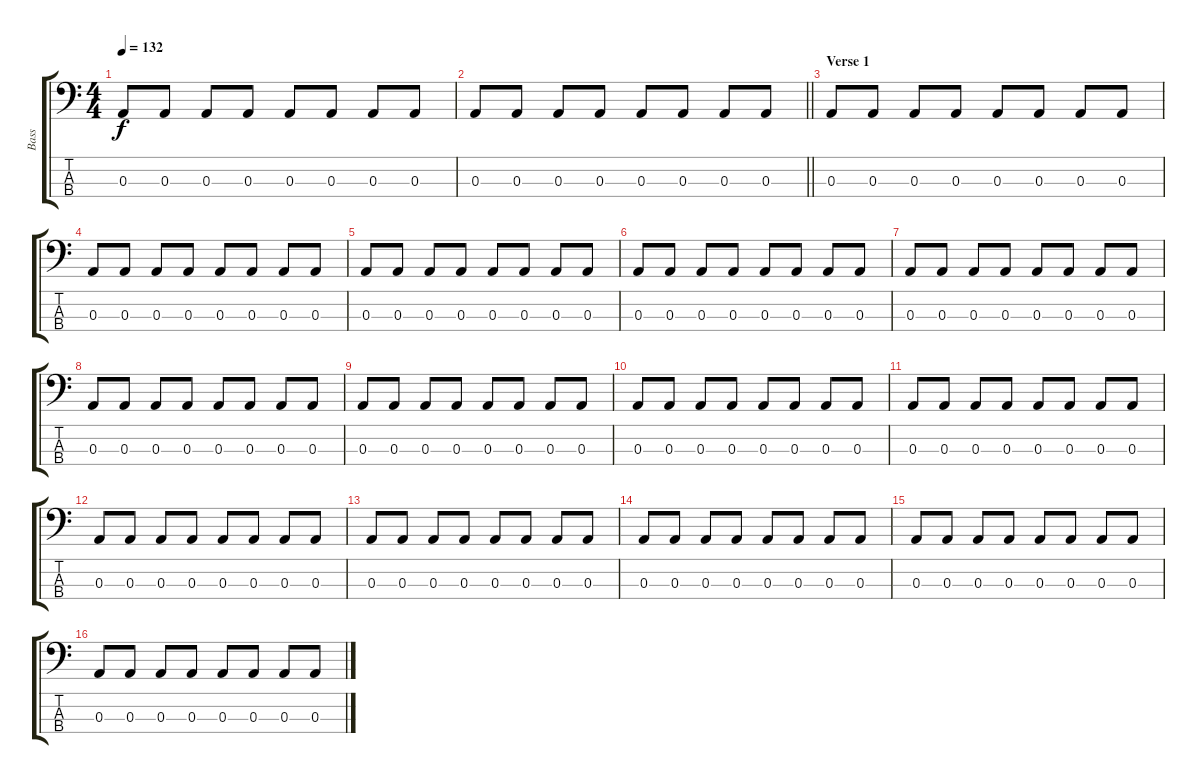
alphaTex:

\track ("Bass" "Bass") {instrument electricbasspick}
\staff {score tabs}
\tuning (G2 D2 A1 E1) {hide}
\ts (4 4)
\tempo 132
\clef f4
\ks c
0.3.8{dy f} 0.3.8 0.3.8 0.3.8 0.3.8 0.3.8 0.3.8 0.3.8 |
\barLineRight lightlight
0.3.8 0.3.8 0.3.8 0.3.8 0.3.8 0.3.8 0.3.8 0.3.8 |
\section ("" "Verse 1")
0.3.8 0.3.8 0.3.8 0.3.8 0.3.8 0.3.8 0.3.8 0.3.8 |
0.3.8 0.3.8 0.3.8 0.3.8 0.3.8 0.3.8 0.3.8 0.3.8 |
0.3.8 0.3.8 0.3.8 0.3.8 0.3.8 0.3.8 0.3.8 0.3.8 |
0.3.8 0.3.8 0.3.8 0.3.8 0.3.8 0.3.8 0.3.8 0.3.8 |
0.3.8 0.3.8 0.3.8 0.3.8 0.3.8 0.3.8 0.3.8 0.3.8 |
0.3.8 0.3.8 0.3.8 0.3.8 0.3.8 0.3.8 0.3.8 0.3.8 |
0.3.8 0.3.8 0.3.8 0.3.8 0.3.8 0.3.8 0.3.8 0.3.8 |
0.3.8 0.3.8 0.3.8 0.3.8 0.3.8 0.3.8 0.3.8 0.3.8 |
0.3.8 0.3.8 0.3.8 0.3.8 0.3.8 0.3.8 0.3.8 0.3.8 |
0.3.8 0.3.8 0.3.8 0.3.8 0.3.8 0.3.8 0.3.8 0.3.8 |
0.3.8 0.3.8 0.3.8 0.3.8 0.3.8 0.3.8 0.3.8 0.3.8 |
0.3.8 0.3.8 0.3.8 0.3.8 0.3.8 0.3.8 0.3.8 0.3.8 |
0.3.8 0.3.8 0.3.8 0.3.8 0.3.8 0.3.8 0.3.8 0.3.8 |
0.3.8 0.3.8 0.3.8 0.3.8 0.3.8 0.3.8 0.3.8 0.3.8
